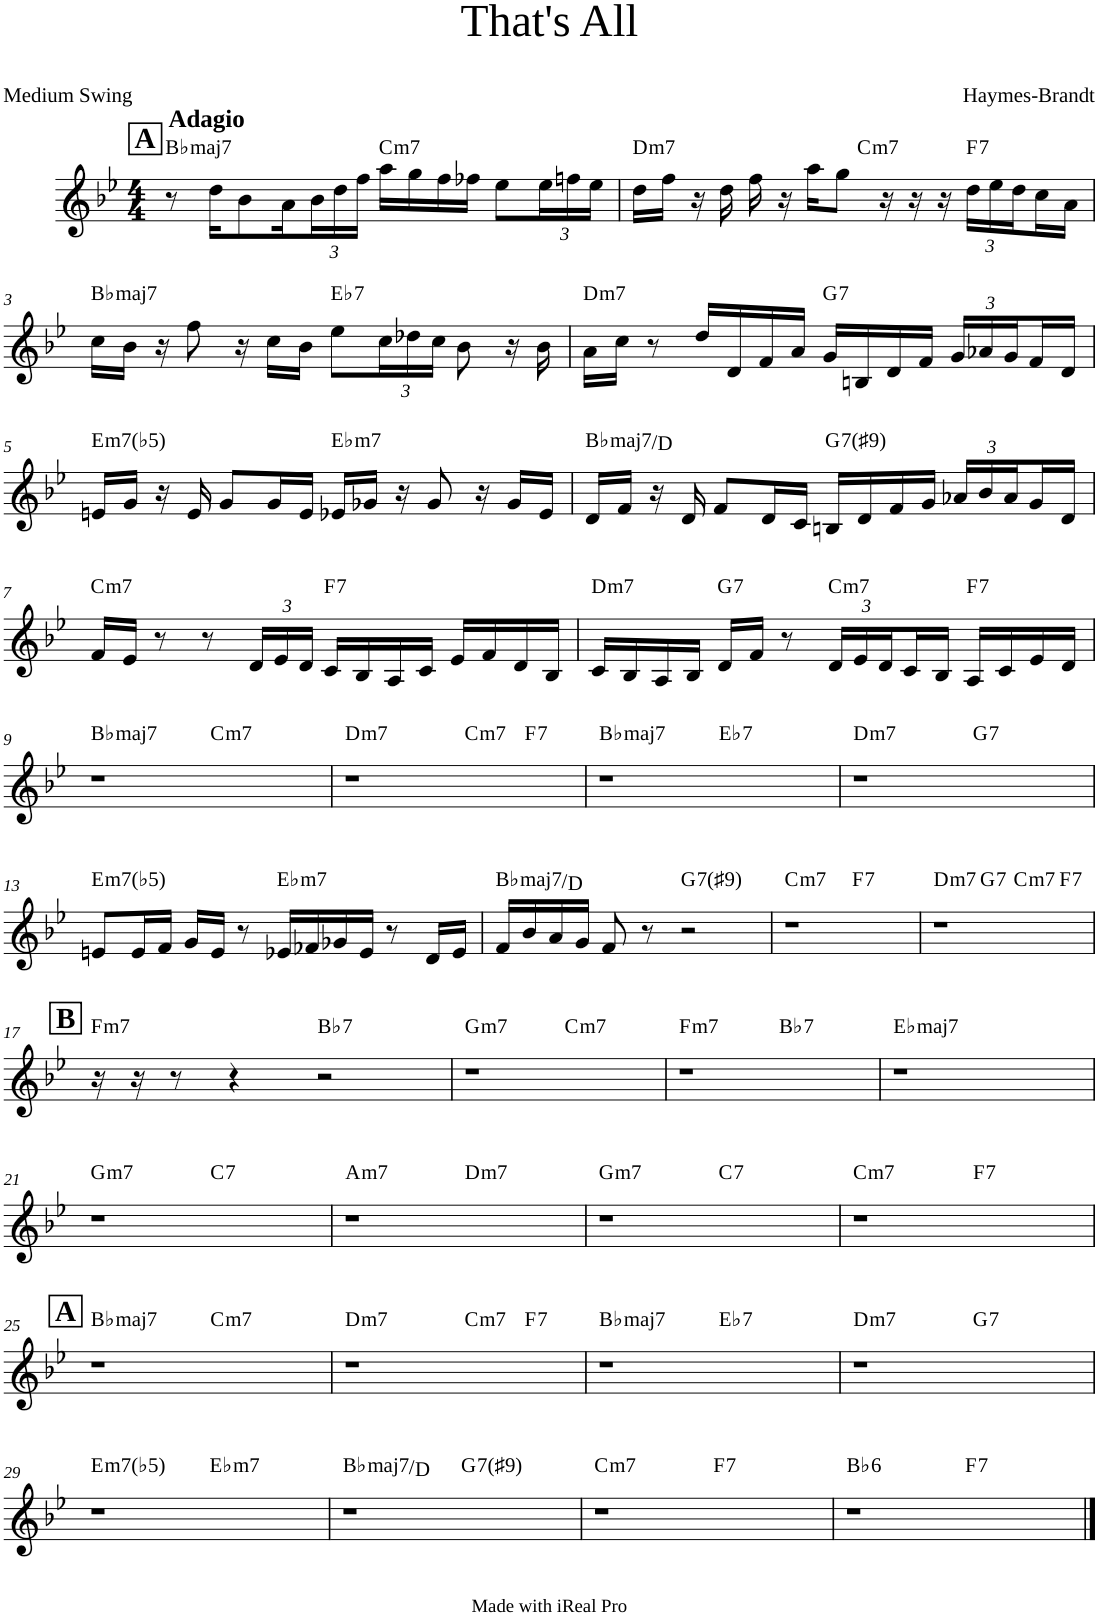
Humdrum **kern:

**kern	**harte
*part1	*part1
*staff1	*
*I"Lead sheet	*
*clefG2	*
*k[b-e-]	*
*B-:	*
*M4/4	*
!!LO:REH:place=s1:a:B:cj:fs=14:t=A
=1	=1
!LO:TX:a:B:t=Adagio	!LO:H:kt=maj7
8r	Bb:maj7
16dd\KL	.
8b-\	.
16a\L	.
*Xbrackettup	*
24b-\	.
24dd\	.
24ff\JJ	.
!	!LO:H:kt=m7
16aa\LL	C:min7
16gg\	.
16ff\	.
16ff-X\JJ	.
8ee-\L	.
24ee-\L	.
24ffn\	.
24ee-\JJ	.
=2	=2
!	!LO:H:kt=m7
*^	*
16dd\LL	2ryy	D:min7
16ff\JJ	.	.
16r	.	.
16dd\	.	.
16ff\	.	.
16r	.	.
16aa\KL	.	.
8gg\J	.	.
!	!	!LO:H:kt=m7
.	2ryy	C:min7
16r	.	.
16r	.	.
16r	.	.
!	!	!LO:H:kt=7
24dd\LL	.	F:7
24ee-\	.	.
24dd\	.	.
16cc\	.	.
16a\JJ	.	.
!!LO:LB:g=z	!!
=3	=3	=3
!	!	!LO:H:kt=maj7
*v	*v	*
16cc\LL	Bb:maj7
16b-\JJ	.
16r	.
8ff\	.
16r	.
16cc\LL	.
16b-\JJ	.
!	!LO:H:kt=7
8ee-\L	Eb:7
24cc\L	.
24dd-X\	.
24cc\JJ	.
8b-\	.
16r	.
16b-\	.
=4	=4
!	!LO:H:kt=m7
16a\LL	D:min7
16cc\JJ	.
8r	.
16dd/LL	.
16d/	.
16f/	.
16a/JJ	.
!	!LO:H:kt=7
16g/LL	G:7
16Bn/	.
16d/	.
16f/JJ	.
24g/LL	.
24a-X/	.
24g/	.
16f/	.
16d/JJ	.
!!LO:LB:g=z
=5	=5
!	!LO:H:kt=m7(b5)
16en/LL	E:hdim7
16g/JJ	.
16r	.
16e/	.
8g/L	.
16g/L	.
16e/JJ	.
!	!LO:H:kt=m7
16e-X/LL	Eb:min7
16g-X/JJ	.
16r	.
8g-/	.
16r	.
16g-/LL	.
16e-/JJ	.
=6	=6
!	!LO:H:kt=maj7
16d/LL	Bb:maj7/3
16f/JJ	.
16r	.
16d/	.
8f/L	.
16d/L	.
16c/JJ	.
!	!LO:H:kt=7
16Bn/LL	G:7(#9)
16d/	.
16f/	.
16g/JJ	.
24a-X/LL	.
24b-/	.
24a-/	.
16g/	.
16d/JJ	.
!!LO:LB:g=z
=7	=7
!	!LO:H:kt=m7
16f/LL	C:min7
16e-/JJ	.
8r	.
8r	.
24d/LL	.
24e-/	.
24d/JJ	.
!	!LO:H:kt=7
16c/LL	F:7
16B-/	.
16A/	.
16c/JJ	.
16e-/LL	.
16f/	.
16d/	.
16B-/JJ	.
=8	=8
!	!LO:H:kt=m7
16c/LL	D:min7
16B-/	.
16A/	.
16B-/JJ	.
!	!LO:H:kt=7
16d/LL	G:7
16f/JJ	.
8r	.
!	!LO:H:kt=m7
24d/LL	C:min7
24e-/	.
24d/	.
16c/	.
16B-/JJ	.
!	!LO:H:kt=7
16A/LL	F:7
16c/	.
16e-/	.
16d/JJ	.
!!LO:LB:g=z
=9	=9
!	!LO:H:kt=maj7
*^	*
1r	2ryy	Bb:maj7
!	!	!LO:H:kt=m7
.	2ryy	C:min7
=10	=10	=10
!	!	!LO:H:kt=m7
*	*^	*
1r	2ryy	2.ryy	D:min7
!	!	!	!LO:H:kt=m7
.	2ryy	.	C:min7
!	!	!	!LO:H:kt=7
.	.	4ryy	F:7
=11	=11	=11	=11
!	!	!	!LO:H:kt=maj7
*	*v	*v	*
1r	2ryy	Bb:maj7
!	!	!LO:H:kt=7
.	2ryy	Eb:7
=12	=12	=12
!	!	!LO:H:kt=m7
1r	2ryy	D:min7
!	!	!LO:H:kt=7
.	2ryy	G:7
!!LO:LB:g=z	!!
=13	=13	=13
!	!	!LO:H:kt=m7(b5)
*v	*v	*
8en/L	E:hdim7
16e/L	.
16f/JJ	.
16g/LL	.
16e/JJ	.
8r	.
!	!LO:H:kt=m7
16e-X/LL	Eb:min7
16f-X/	.
16g-X/	.
16e-/JJ	.
8r	.
16d/LL	.
16e-/JJ	.
=14	=14
!	!LO:H:kt=maj7
16f/LL	Bb:maj7/3
16b-/	.
16a/	.
16g/JJ	.
8f/	.
8r	.
!	!LO:H:kt=7
2r	G:7(#9)
=15	=15
!	!LO:H:kt=m7
*^	*
1r	2ryy	C:min7
!	!	!LO:H:kt=7
.	2ryy	F:7
=16	=16	=16
!	!	!LO:H:kt=m7
*^	*^	*
1r	4ryy	2ryy	2.ryy	D:min7
!	!	!	!	!LO:H:kt=7
.	2.ryy	.	.	G:7
!	!	!	!	!LO:H:kt=m7
.	.	2ryy	.	C:min7
!	!	!	!	!LO:H:kt=7
.	.	.	4ryy	F:7
!!LO:LB:g=z	!!	!!	!!
!!LO:REH:place=s1:a:B:cj:fs=14:t=B	!!	!!	!!
=17	=17	=17	=17	=17
!	!	!	!	!LO:H:kt=m7
*v	*v	*v	*v	*
16r	F:min7
16r	.
8r	.
4r	.
!	!LO:H:kt=7
2r	Bb:7
=18	=18
!	!LO:H:kt=m7
*^	*
1r	2ryy	G:min7
!	!	!LO:H:kt=m7
.	2ryy	C:min7
=19	=19	=19
!	!	!LO:H:kt=m7
1r	2ryy	F:min7
!	!	!LO:H:kt=7
.	2ryy	Bb:7
=20	=20	=20
!	!	!LO:H:kt=maj7
*v	*v	*
1r	Eb:maj7
!!LO:LB:g=z
=21	=21
!	!LO:H:kt=m7
*^	*
1r	2ryy	G:min7
!	!	!LO:H:kt=7
.	2ryy	C:7
=22	=22	=22
!	!	!LO:H:kt=m7
1r	2ryy	A:min7
!	!	!LO:H:kt=m7
.	2ryy	D:min7
=23	=23	=23
!	!	!LO:H:kt=m7
1r	2ryy	G:min7
!	!	!LO:H:kt=7
.	2ryy	C:7
=24	=24	=24
!	!	!LO:H:kt=m7
1r	2ryy	C:min7
!	!	!LO:H:kt=7
.	2ryy	F:7
!!LO:LB:g=z	!!
!!LO:REH:place=s1:a:B:cj:fs=14:t=A	!!
=25	=25	=25
!	!	!LO:H:kt=maj7
1r	2ryy	Bb:maj7
!	!	!LO:H:kt=m7
.	2ryy	C:min7
=26	=26	=26
!	!	!LO:H:kt=m7
*	*^	*
1r	2ryy	2.ryy	D:min7
!	!	!	!LO:H:kt=m7
.	2ryy	.	C:min7
!	!	!	!LO:H:kt=7
.	.	4ryy	F:7
=27	=27	=27	=27
!	!	!	!LO:H:kt=maj7
*	*v	*v	*
1r	2ryy	Bb:maj7
!	!	!LO:H:kt=7
.	2ryy	Eb:7
=28	=28	=28
!	!	!LO:H:kt=m7
1r	2ryy	D:min7
!	!	!LO:H:kt=7
.	2ryy	G:7
!!LO:LB:g=z	!!
=29	=29	=29
!	!	!LO:H:kt=m7(b5)
1r	2ryy	E:hdim7
!	!	!LO:H:kt=m7
.	2ryy	Eb:min7
=30	=30	=30
!	!	!LO:H:kt=maj7
1r	2ryy	Bb:maj7/3
!	!	!LO:H:kt=7
.	2ryy	G:7(#9)
=31	=31	=31
!	!	!LO:H:kt=m7
1r	2ryy	C:min7
!	!	!LO:H:kt=7
.	2ryy	F:7
=32	=32	=32
!	!	!LO:H:kt=6
1r	2ryy	Bb:maj6
!	!	!LO:H:kt=7
.	2ryy	F:7
*v	*v	*
==	==
*-	*-
